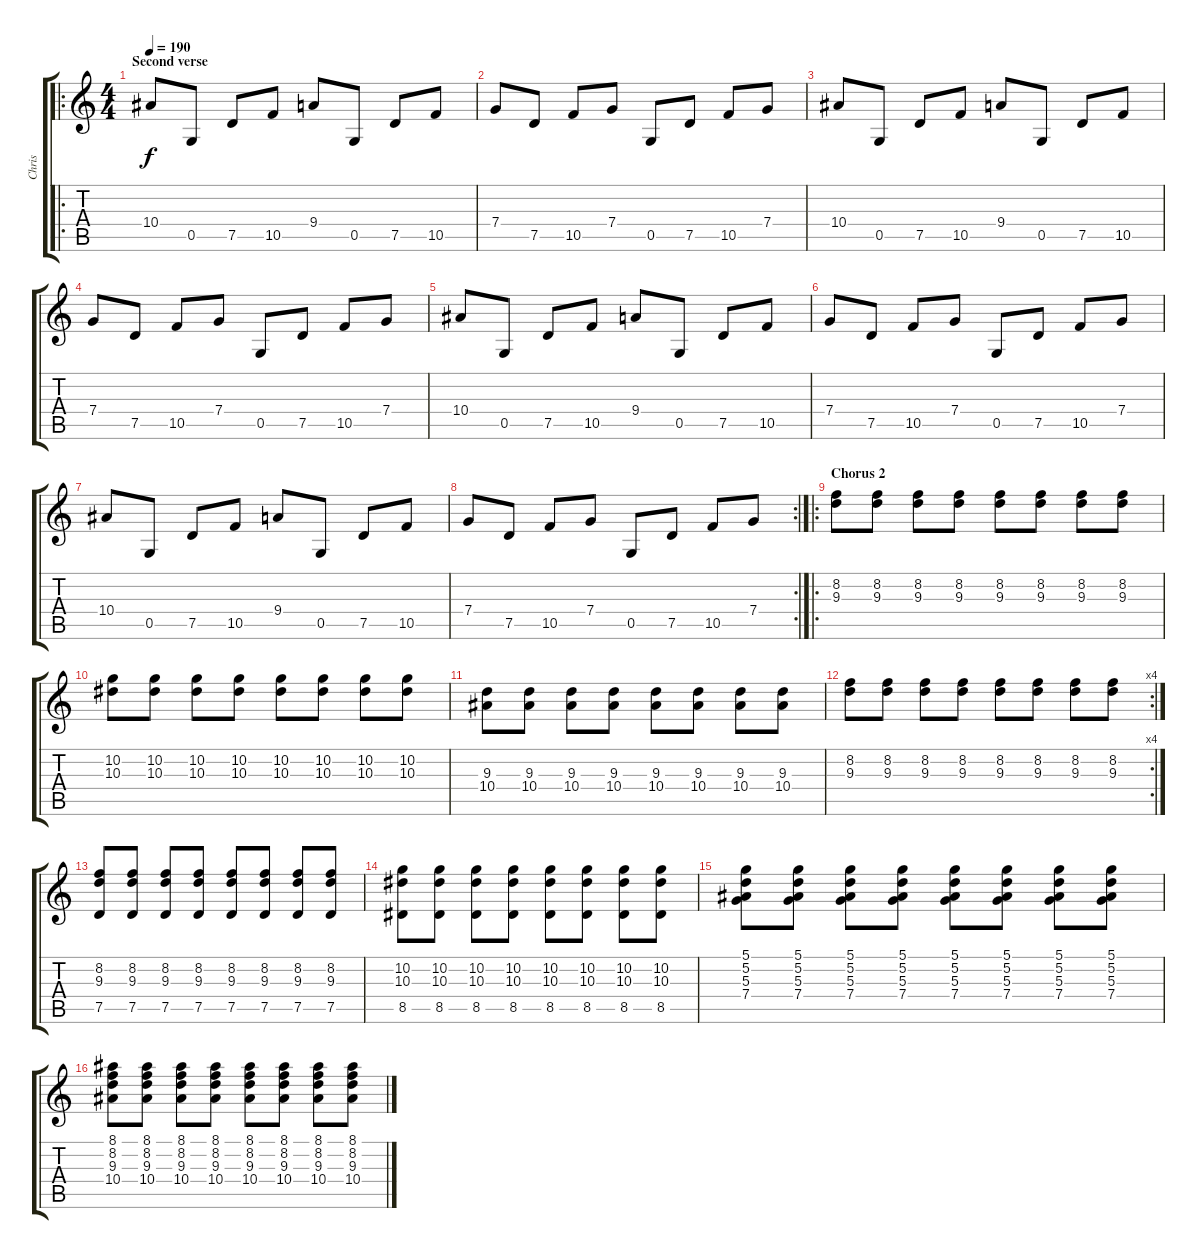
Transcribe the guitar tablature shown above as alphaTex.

\track ("Chris" "Chris") {instrument distortionguitar}
\staff {score tabs}
\tuning (D4 A3 F3 C3 G2 D2) {hide}
\ro
\ts (4 4)
\section ("" "Second verse")
\tempo 190
\clef g2
\ks c
10.4.8{dy f} 0.5.8 7.5.8 10.5.8 9.4.8 0.5.8 7.5.8 10.5.8 |
7.4.8 7.5.8 10.5.8 7.4.8 0.5.8 7.5.8 10.5.8 7.4.8 |
10.4.8 0.5.8 7.5.8 10.5.8 9.4.8 0.5.8 7.5.8 10.5.8 |
7.4.8 7.5.8 10.5.8 7.4.8 0.5.8 7.5.8 10.5.8 7.4.8 |
10.4.8 0.5.8 7.5.8 10.5.8 9.4.8 0.5.8 7.5.8 10.5.8 |
7.4.8 7.5.8 10.5.8 7.4.8 0.5.8 7.5.8 10.5.8 7.4.8 |
10.4.8 0.5.8 7.5.8 10.5.8 9.4.8 0.5.8 7.5.8 10.5.8 |
\rc 2
7.4.8 7.5.8 10.5.8 7.4.8 0.5.8 7.5.8 10.5.8 7.4.8 |
\ro
\section ("" "Chorus 2")
(8.2 9.3).8{volume 12} (8.2 9.3).8 (8.2 9.3).8 (8.2 9.3).8 (8.2 9.3).8 (8.2 9.3).8 (8.2 9.3).8 (8.2 9.3).8 |
(10.2 10.3).8 (10.2 10.3).8 (10.2 10.3).8 (10.2 10.3).8 (10.2 10.3).8 (10.2 10.3).8 (10.2 10.3).8 (10.2 10.3).8 |
(9.3 10.4).8 (9.3 10.4).8 (9.3 10.4).8 (9.3 10.4).8 (9.3 10.4).8 (9.3 10.4).8 (9.3 10.4).8 (9.3 10.4).8 |
\rc 4
(8.2 9.3).8 (8.2 9.3).8 (8.2 9.3).8 (8.2 9.3).8 (8.2 9.3).8 (8.2 9.3).8 (8.2 9.3).8 (8.2 9.3).8 |
(8.2 9.3 7.5).8 (8.2 9.3 7.5).8 (8.2 9.3 7.5).8 (8.2 9.3 7.5).8 (8.2 9.3 7.5).8 (8.2 9.3 7.5).8 (8.2 9.3 7.5).8 (8.2 9.3 7.5).8 |
(10.2 10.3 8.5).8 (10.2 10.3 8.5).8 (10.2 10.3 8.5).8 (10.2 10.3 8.5).8 (10.2 10.3 8.5).8 (10.2 10.3 8.5).8 (10.2 10.3 8.5).8 (10.2 10.3 8.5).8 |
(5.1 5.2 5.3 7.4).8 (5.1 5.2 5.3 7.4).8 (5.1 5.2 5.3 7.4).8 (5.1 5.2 5.3 7.4).8 (5.1 5.2 5.3 7.4).8 (5.1 5.2 5.3 7.4).8 (5.1 5.2 5.3 7.4).8 (5.1 5.2 5.3 7.4).8 |
(8.1 8.2 9.3 10.4).8 (8.1 8.2 9.3 10.4).8 (8.1 8.2 9.3 10.4).8 (8.1 8.2 9.3 10.4).8 (8.1 8.2 9.3 10.4).8 (8.1 8.2 9.3 10.4).8 (8.1 8.2 9.3 10.4).8 (8.1 8.2 9.3 10.4).8
